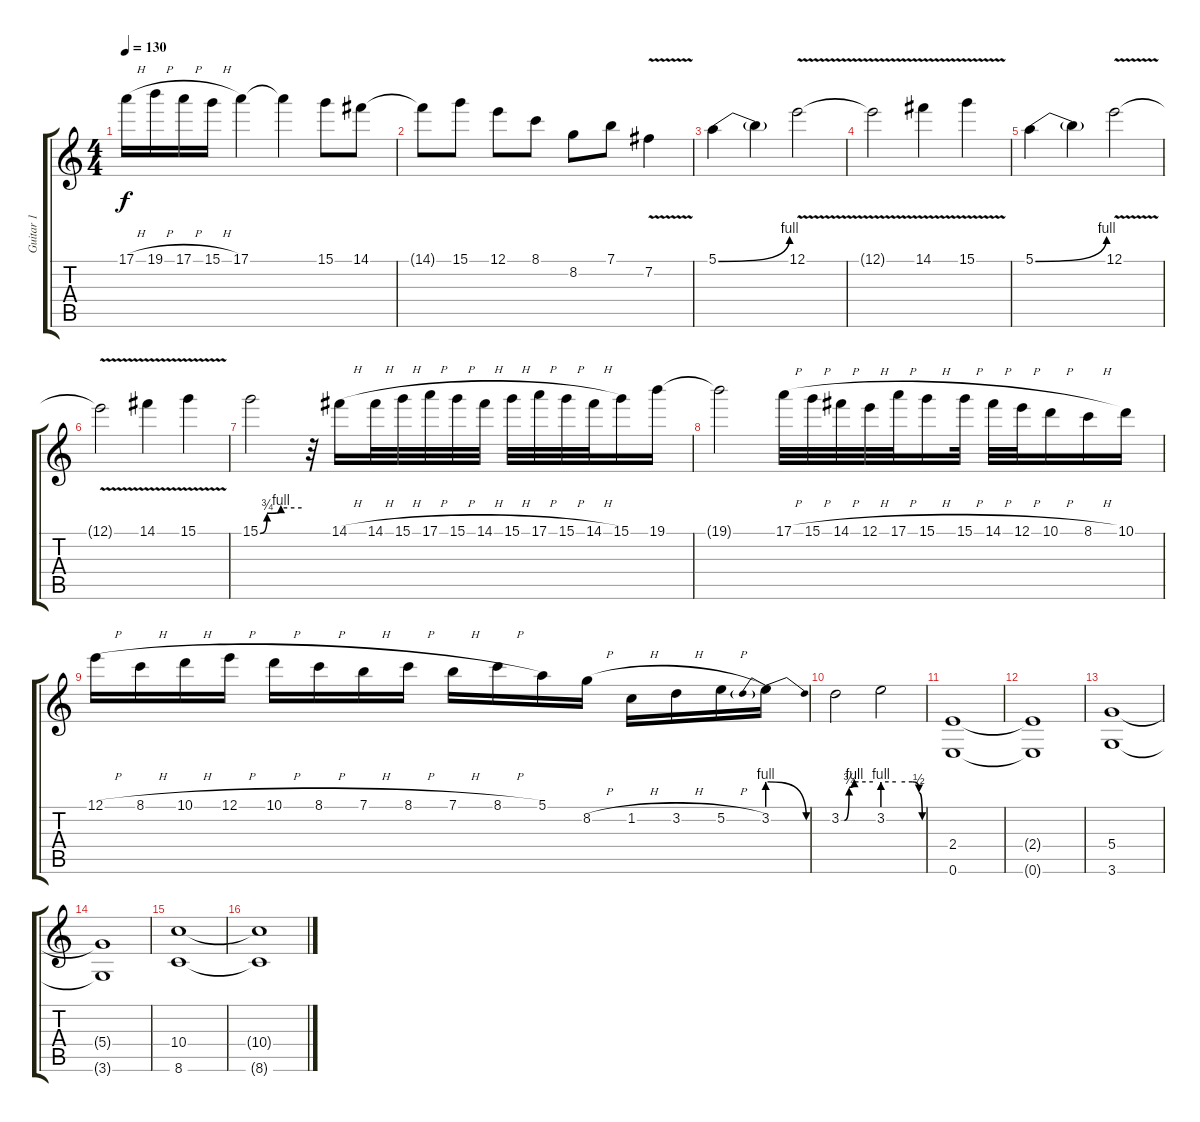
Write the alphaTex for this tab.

\track ("Guitar 1" "Guitar 1") {instrument distortionguitar}
\staff {score tabs}
\tuning (E4 B3 G3 D3 A2 E2) {hide}
\ts (4 4)
\tempo 130
\clef g2
\ks c
17.1{h}.16{dy f} 19.1{h}.16 17.1{h}.16 15.1{h}.16 17.1.4 17.1{t}.4 15.1.8 14.1.8 |
14.1{t}.8 15.1.8 12.1.8 8.1.8 8.2.8 7.1.8 7.2{v}.4 |
5.1{be (bend 0 0 60 4)}.4 5.1{t}.4 12.1{v}.2 |
12.1{t}.2 14.1{v}.4 15.1{v}.4 |
5.1{be (bend 0 0 60 4)}.4 5.1{t}.4 12.1{v}.2 |
12.1{t}.2 14.1{v}.4 15.1{v}.4 |
15.1{be (custom 0 0 10 3 30 4 60 4)}.2 r.32 14.1{h}.16 14.1{h}.32 15.1{h}.32 17.1{h}.32 15.1{h}.32 14.1{h}.32 15.1{h}.32 17.1{h}.32 15.1{h}.32 14.1{h}.32 15.1.16 19.1.16 |
19.1{t}.2 17.1{h}.32 15.1{h}.32 14.1{h}.32 12.1{h}.32 17.1{h}.32 15.1{h}.16 15.1{h}.32 14.1{h}.32 12.1{h}.32 10.1{h}.16 8.1{h}.16 10.1.16 |
12.1{h}.16 8.1{h}.16 10.1{h}.16 12.1{h}.16 10.1{h}.16 8.1{h}.16 7.1{h}.16 8.1{h}.16 7.1{h}.16 8.1{h}.16 5.1.16 8.2{h}.16 1.2{h}.16 3.2{h}.16 5.2{h}.16 3.2{be (prebendrelease 0 4 60 0)}.16 |
3.2{be (custom 0 0 6 0 15 3 25 4 60 4)}.2 3.2{be (custom 0 4 20 4 45 4 55 2 60 0)}.2 |
(2.4 0.6).1 |
(2.4{t} 0.6{t}).1 |
(5.4 3.6).1 |
(5.4{t} 3.6{t}).1 |
(10.4 8.6).1 |
(10.4{t} 8.6{t}).1
